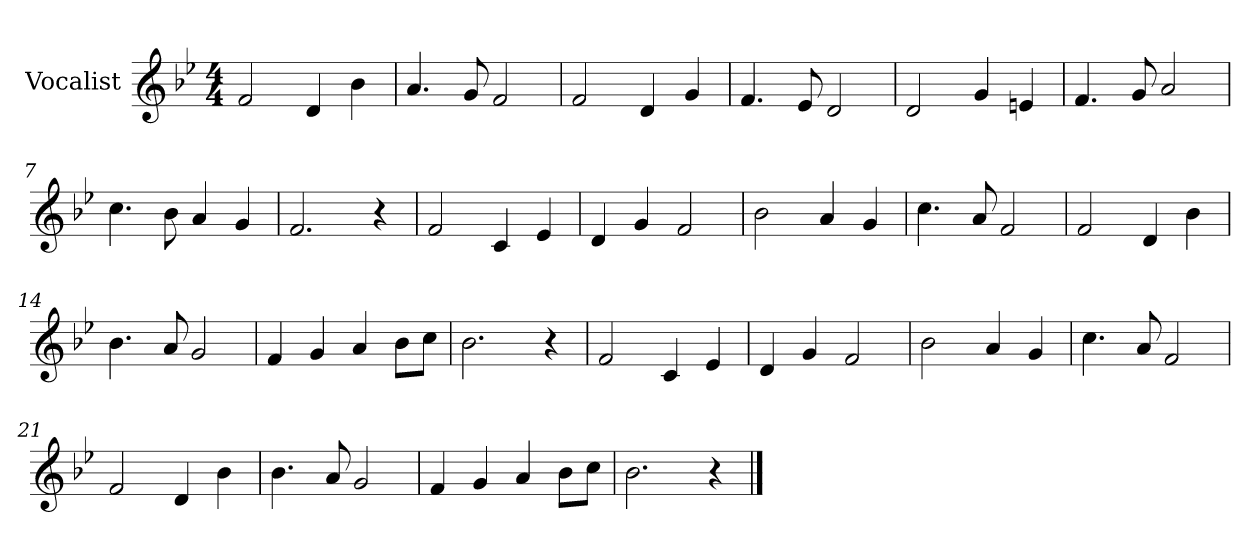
**kern
*part1
*staff1
*I"Vocalist
*k[b-e-]
*B-:
*M4/4
=1
2f
4d
4b-
=2
4.a
8g
2f
=3
2f
4d
4g
=4
4.f
8e-
2d
=5
2d
4g
4en
=6
4.f
8g
2a
=7
4.cc
8b-
4a
4g
=8
2.f
4r
=9
2f
4c
4e-
=10
4d
4g
2f
=11
2b-
4a
4g
=12
4.cc
8a
2f
=13
2f
4d
4b-
=14
4.b-
8a
2g
=15
4f
4g
4a
8b-L
8ccJ
=16
2.b-
4r
=17
2f
4c
4e-
=18
4d
4g
2f
=19
2b-
4a
4g
=20
4.cc
8a
2f
=21
2f
4d
4b-
=22
4.b-
8a
2g
=23
4f
4g
4a
8b-L
8ccJ
=24
2.b-
4r
==
*-
